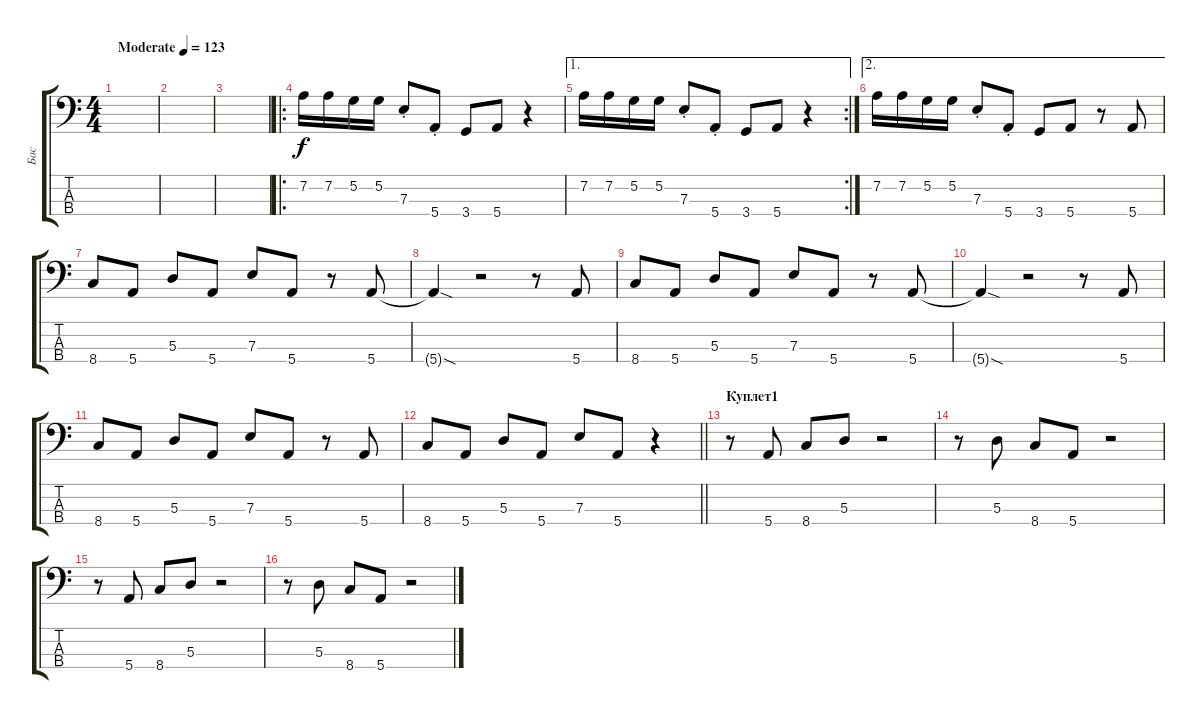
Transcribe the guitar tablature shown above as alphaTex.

\track ("Бас" "Бас") {instrument electricbasspick}
\staff {score tabs}
\tuning (G2 D2 A1 E1) {hide}
\ts (4 4)
\tempo (123 "Moderate")
\clef f4
\ks c
|
|
|
\ro
7.2.16 7.2.16 5.2.16 5.2.16 7.3{st}.8 5.4{st}.8 3.4.8 5.4.8 r.4 |
\ae 1
\rc 2
7.2.16 7.2.16 5.2.16 5.2.16 7.3{st}.8 5.4{st}.8 3.4.8 5.4.8 r.4 |
\ae 2
7.2.16 7.2.16 5.2.16 5.2.16 7.3{st}.8 5.4{st}.8 3.4.8 5.4.8 r.8 5.4.8 |
8.4.8 5.4.8 5.3.8 5.4.8 7.3.8 5.4.8 r.8 5.4.8 |
5.4{sod t}.4 r.2 r.8 5.4.8 |
8.4.8 5.4.8 5.3.8 5.4.8 7.3.8 5.4.8 r.8 5.4.8 |
5.4{sod t}.4 r.2 r.8 5.4.8 |
8.4.8 5.4.8 5.3.8 5.4.8 7.3.8 5.4.8 r.8 5.4.8 |
\barLineRight lightlight
8.4.8 5.4.8 5.3.8 5.4.8 7.3.8 5.4.8 r.4 |
\section ("" "Куплет1")
r.8 5.4.8 8.4.8 5.3.8 r.2 |
r.8 5.3.8 8.4.8 5.4.8 r.2 |
r.8 5.4.8 8.4.8 5.3.8 r.2 |
r.8 5.3.8 8.4.8 5.4.8 r.2
